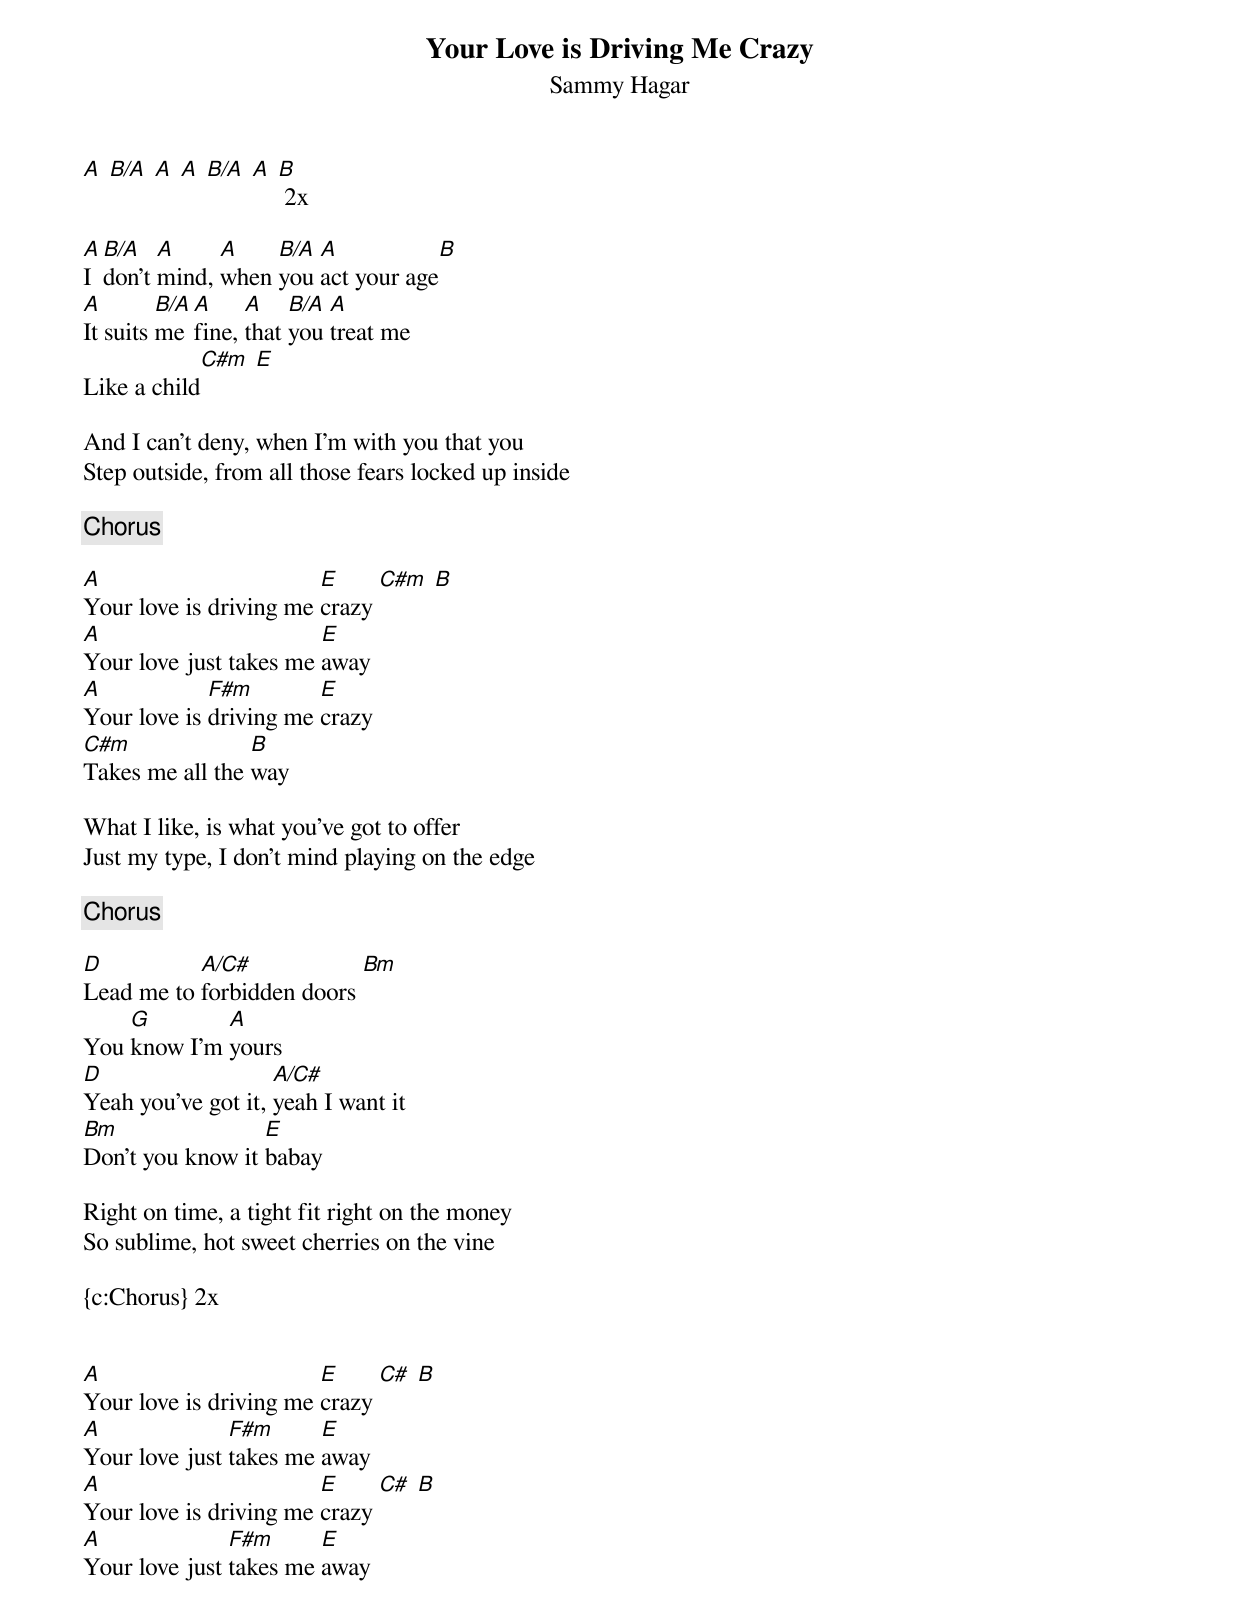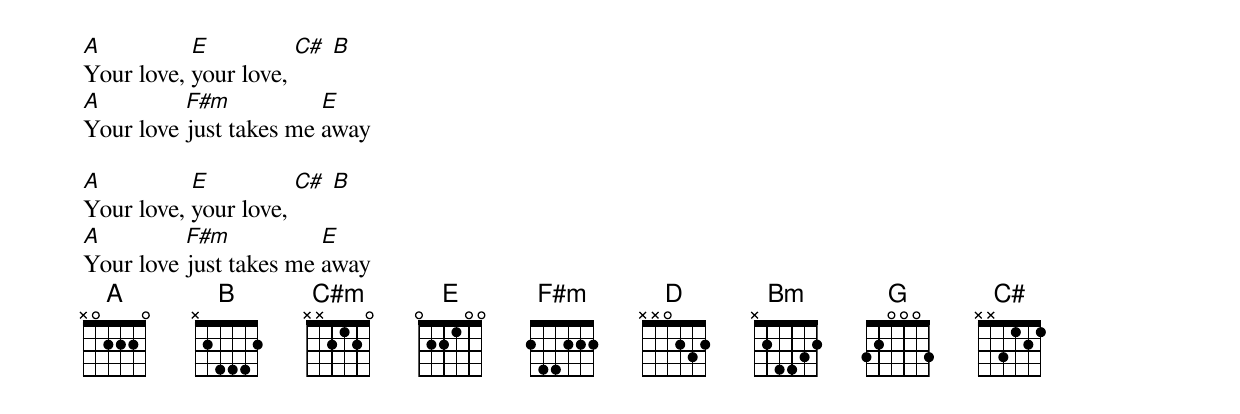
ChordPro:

{title:Your Love is Driving Me Crazy}
{subtitle:Sammy Hagar}
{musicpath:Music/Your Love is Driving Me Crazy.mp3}
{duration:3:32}
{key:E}

[A] [B/A] [A] [A] [B/A] [A] [B] 2x

[A]I [B/A]don't [A]mind, [A]when [B/A]you [A]act your age[B]
[A]It suits [B/A]me [A]fine, [A]that [B/A]you [A]treat me
Like a child[C#m] [E]

And I can't deny, when I'm with you that you
Step outside, from all those fears locked up inside

{c:Chorus}

[A]Your love is driving me [E]crazy [C#m] [B]
[A]Your love just takes me [E]away
[A]Your love is [F#m]driving me [E]crazy
[C#m]Takes me all the [B]way

What I like, is what you've got to offer
Just my type, I don't mind playing on the edge

{c:Chorus}

[D]Lead me to [A/C#]forbidden doors [Bm]
You [G]know I'm [A]yours
[D]Yeah you've got it, [A/C#]yeah I want it
[Bm]Don't you know it [E]babay

Right on time, a tight fit right on the money
So sublime, hot sweet cherries on the vine

{c:Chorus} 2x


[A]Your love is driving me [E]crazy [C#] [B]
[A]Your love just [F#m]takes me [E]away
[A]Your love is driving me [E]crazy [C#] [B]
[A]Your love just [F#m]takes me [E]away

[A]Your love, [E]your love, [C#] [B]
[A]Your love [F#m]just takes me [E]away

[A]Your love, [E]your love, [C#] [B]
[A]Your love [F#m]just takes me [E]away
